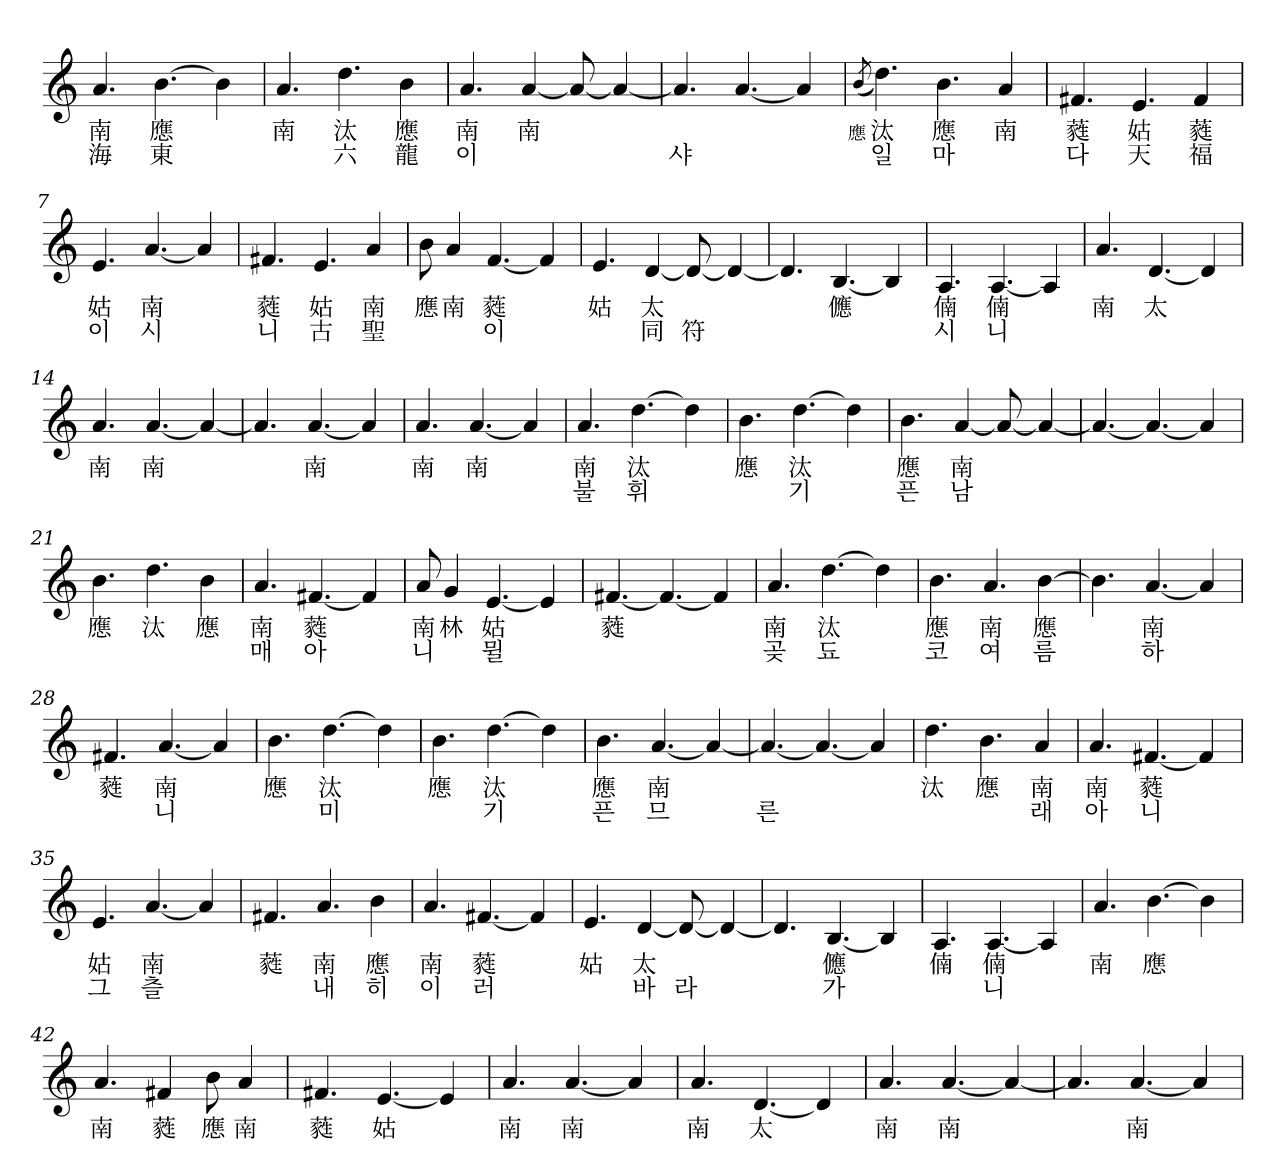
**kern	**text	**text
*part1	*part1	*part1
*staff1	*staff1	*staff1
*clefG2	*	*
*k[]	*	*
*a:	*	*
=1	=1	=1
!	!LO:LY:b	!LO:LY:b
4.a>/	南	海
!	!LO:LY:b	!LO:LY:b
[4.b\	應	東
4b\]	.	.
=2	=2	=2
!	!LO:LY:b	!
4.a/	南	.
!	!LO:LY:b	!LO:LY:b
4.dd\	汰	六
!	!LO:LY:b	!LO:LY:b
4b\	應	龍
!!LO:LB:g=z
=3	=3	=3
!	!LO:LY:b	!LO:LY:b
4.a/	南	이
!	!LO:LY:b	!LO:LY:b
[4a/	南	.
!	!	!LO:LY:b
8a/_	.	.
4a/_	.	.
=4	=4	=4
!	!	!LO:LY:b
4.a/]	.	샤
[4.a/	.	.
4a/]	.	.
!!LO:LB:g=z
=5	=5	=5
!	!LO:LY:b	!
(<8qb/	應	.
!	!LO:LY:b	!LO:LY:b
4.dd\)	汰	일
!	!LO:LY:b	!LO:LY:b
4.b\	應	마
!	!LO:LY:b	!
4a/	南	.
=6	=6	=6
!	!LO:LY:b	!LO:LY:b
4.f#X/	蕤	다
!	!LO:LY:b	!LO:LY:b
4.e/	姑	天
!	!LO:LY:b	!LO:LY:b
4f#/	蕤	福
!!LO:LB:g=z
=7	=7	=7
!	!LO:LY:b	!LO:LY:b
4.e/	姑	이
!	!LO:LY:b	!LO:LY:b
[4.a/	南	시
4a/]	.	.
=8	=8	=8
!	!LO:LY:b	!LO:LY:b
4.f#X/	蕤	니
!	!LO:LY:b	!LO:LY:b
4.e/	姑	古
!	!LO:LY:b	!LO:LY:b
4a/	南	聖
!!LO:LB:g=z
=9	=9	=9
!	!LO:LY:b	!
8b\	應	.
!	!LO:LY:b	!
4a/	南	.
!	!LO:LY:b	!LO:LY:b
[4.f/	蕤	이
4f/]	.	.
=10	=10	=10
!	!LO:LY:b	!
4.e/	姑	.
!	!LO:LY:b	!LO:LY:b
[4d/	太	同
!	!	!LO:LY:b
8d/_	.	符
4d/_	.	.
!!LO:LB:g=z
=11	=11	=11
4.d/]	.	.
!	!LO:LY:b	!LO:LY:b
[4.B/	㒣	.
4B/]	.	.
=12	=12	=12
!	!LO:LY:b	!LO:LY:b
4.A/	㑲	시
!	!LO:LY:b	!LO:LY:b
[4.A/	㑲	니
4A/]	.	.
!!LO:LB:g=z
=13	=13	=13
!	!LO:LY:b	!
4.a/	南	.
!	!LO:LY:b	!
[4.d/	太	.
4d/]	.	.
=14	=14	=14
!	!LO:LY:b	!
4.a/	南	.
!	!LO:LY:b	!
[4.a/	南	.
4a/_	.	.
!!LO:LB:g=z
=15	=15	=15
4.a/]	.	.
!	!LO:LY:b	!
[4.a/	南	.
4a/]	.	.
=16	=16	=16
!	!LO:LY:b	!
4.a/	南	.
!	!LO:LY:b	!
[4.a/	南	.
4a/]	.	.
!!LO:LB:g=z
=17	=17	=17
!	!LO:LY:b	!LO:LY:b
4.a/	南	불
!	!LO:LY:b	!LO:LY:b
[4.dd\	汰	휘
4dd\]	.	.
=18	=18	=18
!	!LO:LY:b	!
4.b\	應	.
!	!LO:LY:b	!LO:LY:b
[4.dd\	汰	기
4dd\]	.	.
!!LO:LB:g=z
=19	=19	=19
!	!LO:LY:b	!LO:LY:b
4.b\	應	픈
!	!LO:LY:b	!LO:LY:b
[4a/	南	남
!	!	!LO:LY:b
8a/_	.	.
4a/_	.	.
=20	=20	=20
4.a/_	.	.
4.a/_	.	.
4a/]	.	.
!!LO:PB:g=z
=21	=21	=21
!	!LO:LY:b	!LO:LY:b
4.b\	應	.
!	!LO:LY:b	!LO:LY:b
4.dd\	汰	.
!	!LO:LY:b	!
4b\	應	.
=22	=22	=22
!	!LO:LY:b	!LO:LY:b
4.a/	南	매
!	!LO:LY:b	!LO:LY:b
[4.f#X/	蕤	아
4f#/]	.	.
!!LO:LB:g=z
=23	=23	=23
!	!LO:LY:b	!LO:LY:b
8a/	南	니
!	!LO:LY:b	!
4g/	林	.
!	!LO:LY:b	!LO:LY:b
[4.e/	姑	뮐
4e/]	.	.
=24	=24	=24
!	!LO:LY:b	!LO:LY:b
[4.f#X/	蕤	.
4.f#/_	.	.
4f#/]	.	.
!!LO:LB:g=z
=25	=25	=25
!	!LO:LY:b	!LO:LY:b
4.a/	南	곶
!	!LO:LY:b	!LO:LY:b
[4.dd\	汰	됴
4dd\]	.	.
=26	=26	=26
!	!LO:LY:b	!LO:LY:b
4.b\	應	코
!	!LO:LY:b	!LO:LY:b
4.a/	南	여
!	!LO:LY:b	!LO:LY:b
[4b\	應	름
!!LO:LB:g=z
=27	=27	=27
4.b\]	.	.
!	!LO:LY:b	!LO:LY:b
[4.a/	南	하
4a/]	.	.
=28	=28	=28
!	!LO:LY:b	!LO:LY:b
4.f#X/	蕤	.
!	!LO:LY:b	!LO:LY:b
[4.a/	南	니
4a/]	.	.
!!LO:LB:g=z
=29	=29	=29
!	!LO:LY:b	!LO:LY:b
4.b\	應	.
!	!LO:LY:b	!LO:LY:b
[4.dd\	汰	미
4dd\]	.	.
=30	=30	=30
!	!LO:LY:b	!
4.b\	應	.
!	!LO:LY:b	!LO:LY:b
[4.dd\	汰	기
4dd\]	.	.
!!LO:LB:g=z
=31	=31	=31
!	!LO:LY:b	!LO:LY:b
4.b\	應	픈
!	!LO:LY:b	!LO:LY:b
[4.a/	南	므
4a/_	.	.
=32	=32	=32
!	!	!LO:LY:b
4.a/_	.	른
4.a/_	.	.
4a/]	.	.
!!LO:LB:g=z
=33	=33	=33
!	!LO:LY:b	!LO:LY:b
4.dd\	汰	.
!	!LO:LY:b	!LO:LY:b
4.b\	應	.
!	!LO:LY:b	!LO:LY:b
4a/	南	래
=34	=34	=34
!	!LO:LY:b	!LO:LY:b
4.a/	南	아
!	!LO:LY:b	!LO:LY:b
[4.f#X/	蕤	니
4f#/]	.	.
!!LO:LB:g=z
=35	=35	=35
!	!LO:LY:b	!LO:LY:b
4.e/	姑	그
!	!LO:LY:b	!LO:LY:b
[4.a/	南	츨
4a/]	.	.
=36	=36	=36
!	!LO:LY:b	!LO:LY:b
4.f#X/	蕤	.
!	!LO:LY:b	!LO:LY:b
4.a/	南	내
!	!LO:LY:b	!LO:LY:b
4b\	應	히
!!LO:LB:g=z
=37	=37	=37
!	!LO:LY:b	!LO:LY:b
4.a/	南	이
!	!LO:LY:b	!LO:LY:b
[4.f#X/	蕤	러
4f#/]	.	.
=38	=38	=38
!	!LO:LY:b	!
4.e/	姑	.
!	!LO:LY:b	!LO:LY:b
[4d/	太	바
!	!	!LO:LY:b
8d/_	.	라
4d/_	.	.
!!LO:LB:g=z
=39	=39	=39
!	!	!LO:LY:b
4.d/]	.	.
!	!LO:LY:b	!LO:LY:b
[4.B/	㒣	가
4B/]	.	.
=40	=40	=40
!	!LO:LY:b	!LO:LY:b
4.A/	㑲	.
!	!LO:LY:b	!LO:LY:b
[4.A/	㑲	니
4A/]	.	.
!!LO:PB:g=z
=41	=41	=41
!	!LO:LY:b	!
4.a/	南	.
!	!LO:LY:b	!
[4.b\	應	.
4b\]	.	.
=42	=42	=42
!	!LO:LY:b	!
4.a/	南	.
!	!LO:LY:b	!
4f#X/	蕤	.
!	!LO:LY:b	!
8b\	應	.
!	!LO:LY:b	!
4a/	南	.
!!LO:LB:g=z
=43	=43	=43
!	!LO:LY:b	!
4.f#X/	蕤	.
!	!LO:LY:b	!
[4.e/	姑	.
4e/]	.	.
=44	=44	=44
!	!LO:LY:b	!
4.a/	南	.
!	!LO:LY:b	!
[4.a/	南	.
4a/]	.	.
!!LO:LB:g=z
=45	=45	=45
!	!LO:LY:b	!
4.a/	南	.
!	!LO:LY:b	!
[4.d/	太	.
4d/]	.	.
=46	=46	=46
!	!LO:LY:b	!
4.a/	南	.
!	!LO:LY:b	!
[4.a/	南	.
4a/_	.	.
!!LO:LB:g=z
=47	=47	=47
4.a/]	.	.
!	!LO:LY:b	!
[4.a/	南	.
4a/]	.	.
=	=	=
*-	*-	*-
